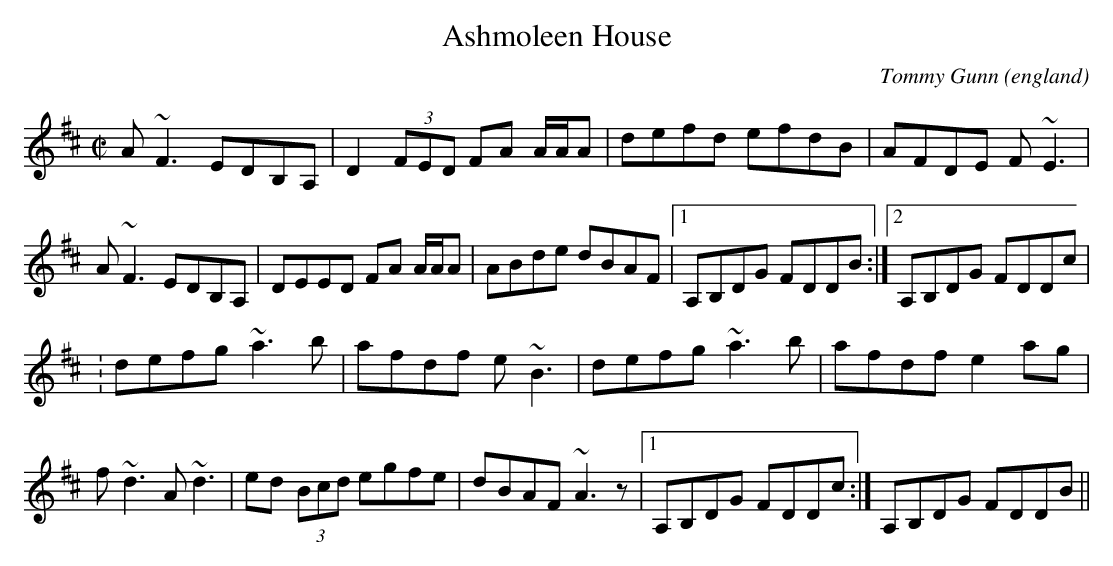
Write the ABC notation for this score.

X:1
T:Ashmoleen House
O:england
M:C|
L:1/8
C:Tommy Gunn
K:D
A~F3 EDB,A,|D2 (3FED FA A/2A/2A|defd efdB|AFDE F~E3|
A~F3 EDB,A,|DEED FA A/2A/2A|ABde dBAF|1A,B,DG FDDB:|2A,B,DG FDDc|
:defg ~a3b|afdf e~B3|defg ~a3b|afdf e2ag|
f~d3 A~d3|ed (3Bcd egfe|dBAF ~A3z|1A,B,DG FDDc:|A,B,DG FDDB||
